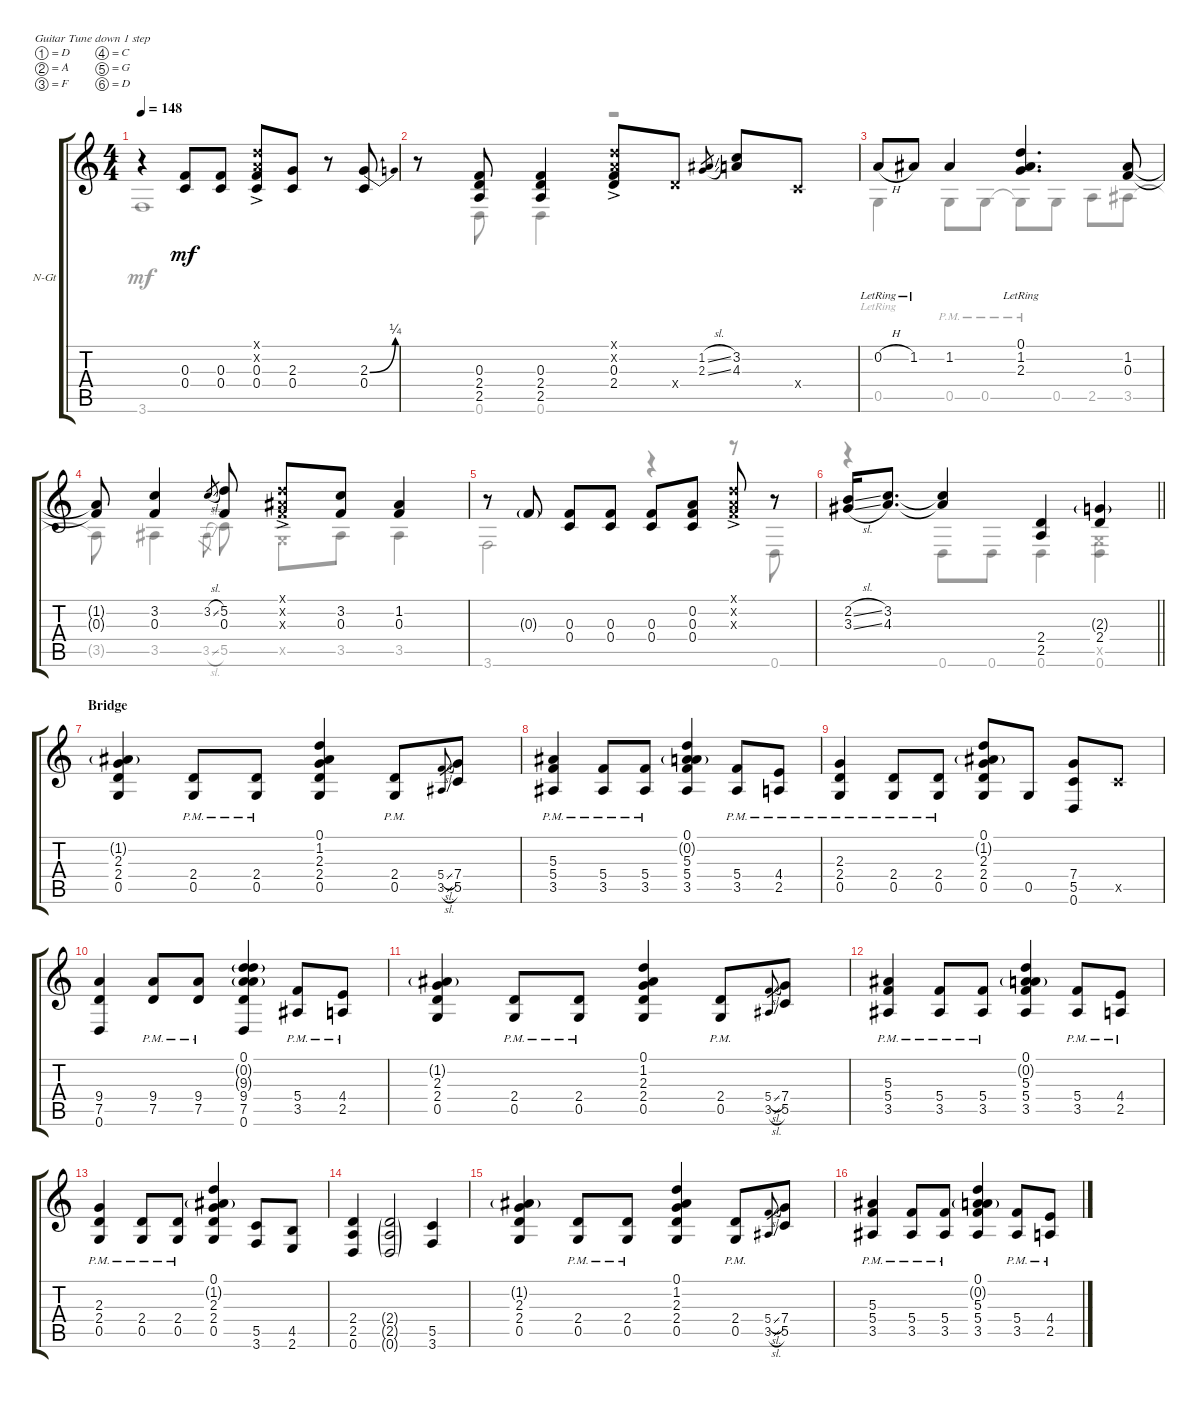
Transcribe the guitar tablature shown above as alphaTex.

\defaultSystemsLayout 4
\bracketExtendMode groupsimilarinstruments
\firstSystemTrackNameOrientation horizontal
\otherSystemsTrackNameOrientation horizontal
\track ("Nylon Guitar" "N-Gt") {instrument acousticguitarnylon}
\staff {score tabs}
\tuning (D4 A3 F3 C3 G2 D2)
\voice
\ts (4 4)
\tempo 148
\clef g2
\scale
0.50467
\ks c
r.4{dy mf} (0.4 0.3).8 (0.3 0.4).8 (0.3 0.4 0.1{ac x} 0.2{ac x}).8 (2.3 0.4).8 r.8 (2.3{be (bend 0 0 28.799999999999997 1)} 0.4).8 |
r.8 (2.5 2.4 0.3).8 (2.5 2.4 0.3).4 (0.2{x} 0.3 0.1{ac x} 2.4).8 2.4{x}.8 (1.2{sl} 2.3{sl}).8{gr} (3.2 4.3).8 0.4{x}.8 |
\scale
0.496572 0.2{h lr}.8 1.2{lr}.8 1.2.4 (0.1{lr} 1.2 2.3).4{d} (1.2 0.3).8 |
\scale
0.5034 (1.2{t} 0.3{t}).8 (3.2 0.3).4 3.2{sl}.8{gr} (5.2 0.3).8 (1.2{x} 0.3{x} 0.1{ac x}).8 (3.2 0.3).8 (1.2 0.3).4 |
\scale
0.533029 r.8 0.3{g}.8 (0.4 0.3).8 (0.3 0.4).8 (0.3 0.4).8 (0.3 0.4 0.2).8 (0.3{x} 0.2{x} 0.1{ac x}).8 r.8 |
\scale
0.538178
\barLineRight lightlight
(2.2{sl} 3.3{sl}).16 (3.2 4.3).8{d} (3.2{t} 4.3{t}).4 (2.5 2.4).4 (2.4 2.3{g}).4 |
\section ("" "Bridge")
(0.5 2.4 2.3 1.2{g}).4 (0.5{pm} 2.4{pm}).8 (0.5{pm} 2.4{pm}).8 (0.5 2.4 2.3 1.2 0.1).4 (0.5{pm} 2.4{pm}).8 (3.5{sl} 5.4{sl}).8{gr} (5.5 7.4).8 |
(3.5{pm} 5.4{pm} 5.3{pm}).4 (5.4{pm} 3.5{pm}).8 (5.4{pm} 3.5{pm}).8 (3.5 5.4 5.3 0.2{g} 0.1).4 (3.5{pm} 5.4{pm}).8 (2.5 4.4{pm}).8 |
(0.5{pm} 2.4{pm} 2.3{pm}).4 (0.5{pm} 2.4{pm}).8 (0.5{pm} 2.4{pm}).8 (0.5 2.4 2.3 1.2{g} 0.1).8 0.5.8 (5.5 7.4 0.6).8 5.5{x}.8 |
(0.6 7.5 9.4).4 (7.5{pm} 9.4{pm}).8 (7.5{pm} 9.4{pm}).8 (0.6 7.5 9.4 9.3{g} 0.2{g} 0.1).4 (3.5{pm} 5.4{pm}).8 (2.5{pm} 4.4{pm}).8 |
\scale
0.516962 (0.5 2.4 2.3 1.2{g}).4 (0.5{pm} 2.4{pm}).8 (0.5{pm} 2.4{pm}).8 (0.5 2.4 2.3 1.2 0.1).4 (0.5{pm} 2.4{pm}).8 (3.5{sl} 5.4{sl}).8{gr} (5.5 7.4).8 |
\scale
0.483028 (3.5{pm} 5.4{pm} 5.3{pm}).4 (5.4{pm} 3.5{pm}).8 (5.4{pm} 3.5{pm}).8 (3.5 5.4 5.3 0.2{g} 0.1).4 (3.5{pm} 5.4{pm}).8 (2.5 4.4{pm}).8 |
\scale
0.510711 (0.5{pm} 2.4{pm} 2.3{pm}).4 (0.5{pm} 2.4{pm}).8 (0.5{pm} 2.4{pm}).8 (0.5 2.4 2.3 1.2{g} 0.1).4 (3.6 5.5).8 (2.6 4.5).8 |
\scale
0.48928 (0.6 2.5 2.4).4 (0.6{g} 2.5{g} 2.4{g}).2 (5.5 3.6).4 |
\scale
0.51125 (0.5 2.4 2.3 1.2{g}).4 (0.5{pm} 2.4{pm}).8 (0.5{pm} 2.4{pm}).8 (0.5 2.4 2.3 1.2 0.1).4 (0.5{pm} 2.4{pm}).8 (3.5{sl} 5.4{sl}).8{gr} (5.5 7.4).8 |
\scale
0.488728 (3.5{pm} 5.4{pm} 5.3{pm}).4 (5.4{pm} 3.5{pm}).8 (5.4{pm} 3.5{pm}).8 (3.5 5.4 5.3 0.2{g} 0.1).4 (3.5{pm} 5.4{pm}).8 (2.5 4.4{pm}).8
\voice
\clef g2
\ottava regular
\simile none
\scale
0.50467
\ks c
3.6.1{dy mf} |
r.8 0.6.8 0.6.4 r.2 |
\scale
0.496572 0.5{lr}.4 0.5{pm}.8 0.5{pm}.8 0.5{pm t}.8 0.5.8 2.5.8 3.5.8 |
\scale
0.5034 3.5{t}.8 3.5.4 3.5{sl}.8{gr} 5.5.8 0.5{x}.8 3.5.8 3.5.4 |
\scale
0.533029 3.6.2 r.4 r.8 0.6.8 |
\scale
0.538178
\barLineRight lightlight
r.4 0.6.8 0.6.8 0.6.4 (0.5{x} 0.6).4 |
|
|
|
|
\scale
0.516962 |
\scale
0.483028 |
\scale
0.510711 |
\scale
0.48928 |
\scale
0.51125 |
\scale
0.488728
